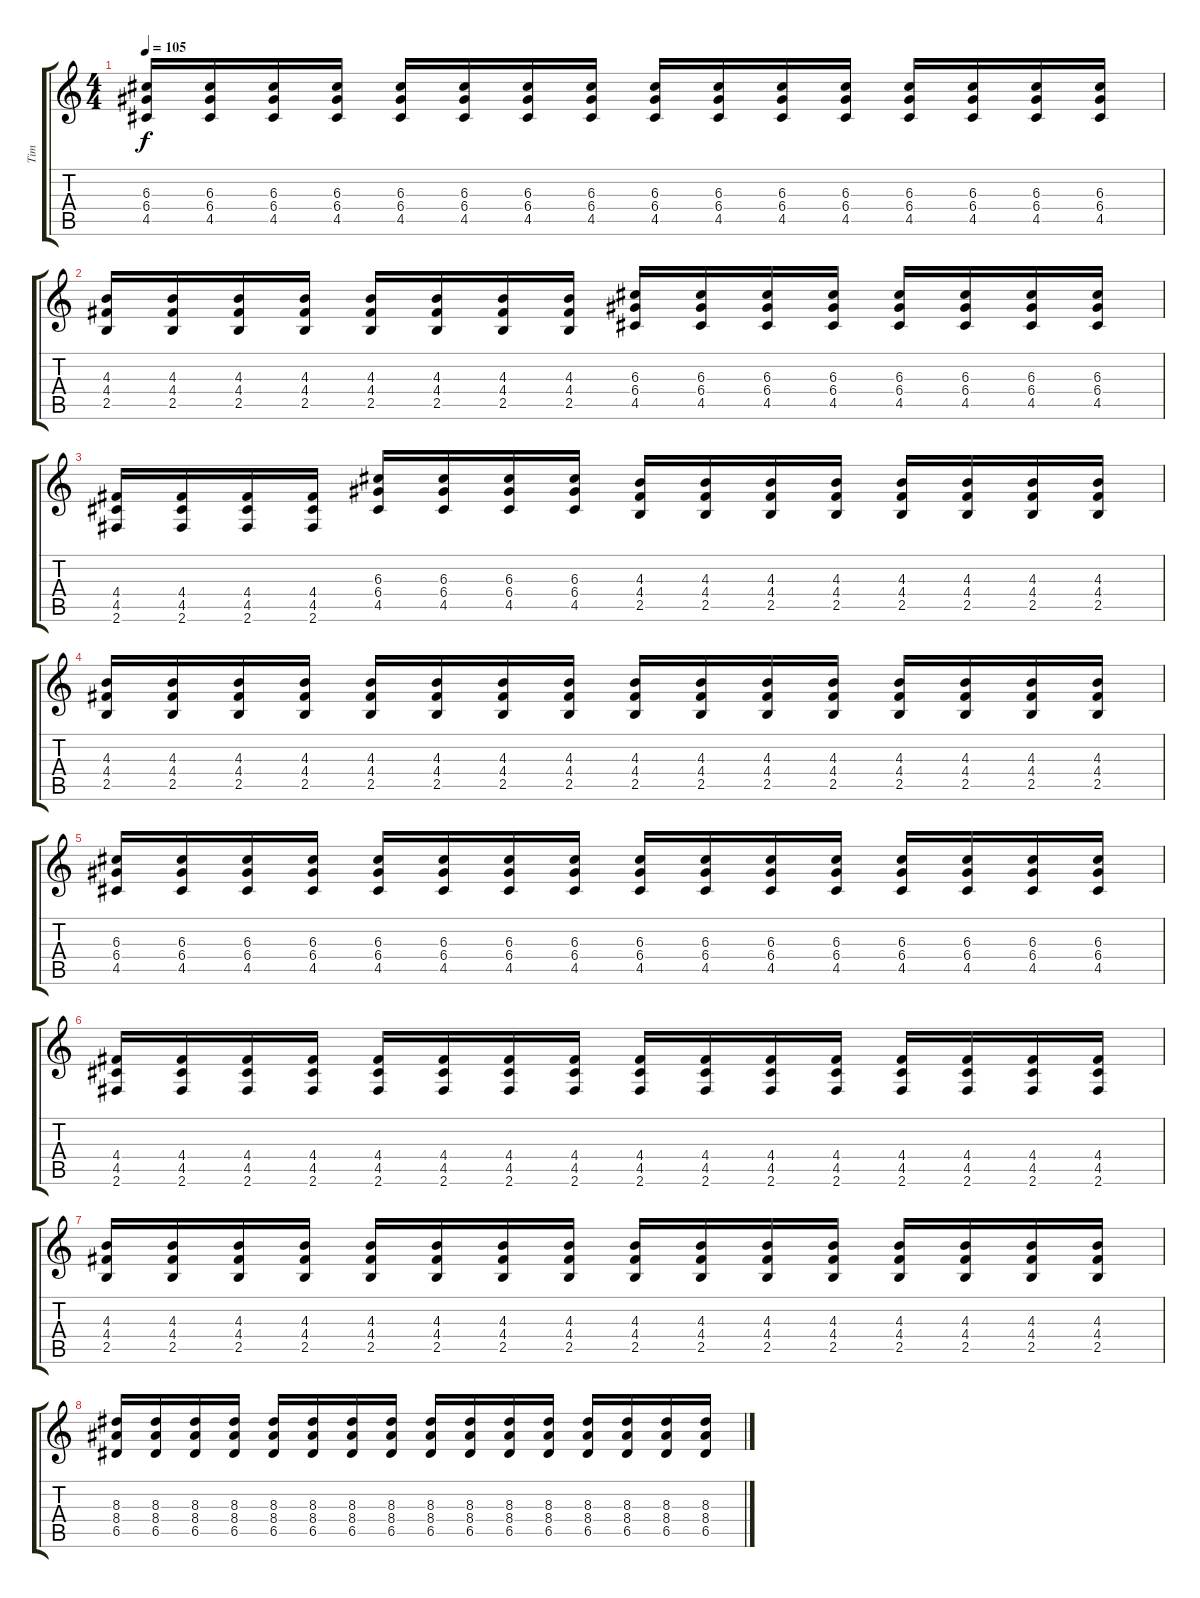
\track ("Tim" "Tim") {instrument overdrivenguitar}
\staff {score tabs}
\tuning (E4 B3 G3 D3 A2 E2) {hide}
\ts (4 4)
\tempo 105
\clef g2
\ks c
(6.3 6.4 4.5).16{dy f} (6.3 6.4 4.5).16 (6.3 6.4 4.5).16 (6.3 6.4 4.5).16 (6.3 6.4 4.5).16 (6.3 6.4 4.5).16 (6.3 6.4 4.5).16 (6.3 6.4 4.5).16 (6.3 6.4 4.5).16 (6.3 6.4 4.5).16 (6.3 6.4 4.5).16 (6.3 6.4 4.5).16 (6.3 6.4 4.5).16 (6.3 6.4 4.5).16 (6.3 6.4 4.5).16 (6.3 6.4 4.5).16 |
(4.3 4.4 2.5).16 (4.3 4.4 2.5).16 (4.3 4.4 2.5).16 (4.3 4.4 2.5).16 (4.3 4.4 2.5).16 (4.3 4.4 2.5).16 (4.3 4.4 2.5).16 (4.3 4.4 2.5).16 (6.3 6.4 4.5).16 (6.3 6.4 4.5).16 (6.3 6.4 4.5).16 (6.3 6.4 4.5).16 (6.3 6.4 4.5).16 (6.3 6.4 4.5).16 (6.3 6.4 4.5).16 (6.3 6.4 4.5).16 |
(4.4 4.5 2.6).16 (4.4 4.5 2.6).16 (4.4 4.5 2.6).16 (4.4 4.5 2.6).16 (6.3 6.4 4.5).16 (6.3 6.4 4.5).16 (6.3 6.4 4.5).16 (6.3 6.4 4.5).16 (4.3 4.4 2.5).16 (4.3 4.4 2.5).16 (4.3 4.4 2.5).16 (4.3 4.4 2.5).16 (4.3 4.4 2.5).16 (4.3 4.4 2.5).16 (4.3 4.4 2.5).16 (4.3 4.4 2.5).16 |
(4.3 4.4 2.5).16 (4.3 4.4 2.5).16 (4.3 4.4 2.5).16 (4.3 4.4 2.5).16 (4.3 4.4 2.5).16 (4.3 4.4 2.5).16 (4.3 4.4 2.5).16 (4.3 4.4 2.5).16 (4.3 4.4 2.5).16 (4.3 4.4 2.5).16 (4.3 4.4 2.5).16 (4.3 4.4 2.5).16 (4.3 4.4 2.5).16 (4.3 4.4 2.5).16 (4.3 4.4 2.5).16 (4.3 4.4 2.5).16 |
(6.3 6.4 4.5).16 (6.3 6.4 4.5).16 (6.3 6.4 4.5).16 (6.3 6.4 4.5).16 (6.3 6.4 4.5).16 (6.3 6.4 4.5).16 (6.3 6.4 4.5).16 (6.3 6.4 4.5).16 (6.3 6.4 4.5).16 (6.3 6.4 4.5).16 (6.3 6.4 4.5).16 (6.3 6.4 4.5).16 (6.3 6.4 4.5).16 (6.3 6.4 4.5).16 (6.3 6.4 4.5).16 (6.3 6.4 4.5).16 |
(4.4 4.5 2.6).16 (4.4 4.5 2.6).16 (4.4 4.5 2.6).16 (4.4 4.5 2.6).16 (4.4 4.5 2.6).16 (4.4 4.5 2.6).16 (4.4 4.5 2.6).16 (4.4 4.5 2.6).16 (4.4 4.5 2.6).16 (4.4 4.5 2.6).16 (4.4 4.5 2.6).16 (4.4 4.5 2.6).16 (4.4 4.5 2.6).16 (4.4 4.5 2.6).16 (4.4 4.5 2.6).16 (4.4 4.5 2.6).16 |
(4.3 4.4 2.5).16 (4.3 4.4 2.5).16 (4.3 4.4 2.5).16 (4.3 4.4 2.5).16 (4.3 4.4 2.5).16 (4.3 4.4 2.5).16 (4.3 4.4 2.5).16 (4.3 4.4 2.5).16 (4.3 4.4 2.5).16 (4.3 4.4 2.5).16 (4.3 4.4 2.5).16 (4.3 4.4 2.5).16 (4.3 4.4 2.5).16 (4.3 4.4 2.5).16 (4.3 4.4 2.5).16 (4.3 4.4 2.5).16 |
(8.3 8.4 6.5).16 (8.3 8.4 6.5).16 (8.3 8.4 6.5).16 (8.3 8.4 6.5).16 (8.3 8.4 6.5).16 (8.3 8.4 6.5).16 (8.3 8.4 6.5).16 (8.3 8.4 6.5).16 (8.3 8.4 6.5).16 (8.3 8.4 6.5).16 (8.3 8.4 6.5).16 (8.3 8.4 6.5).16 (8.3 8.4 6.5).16 (8.3 8.4 6.5).16 (8.3 8.4 6.5).16 (8.3 8.4 6.5).16
